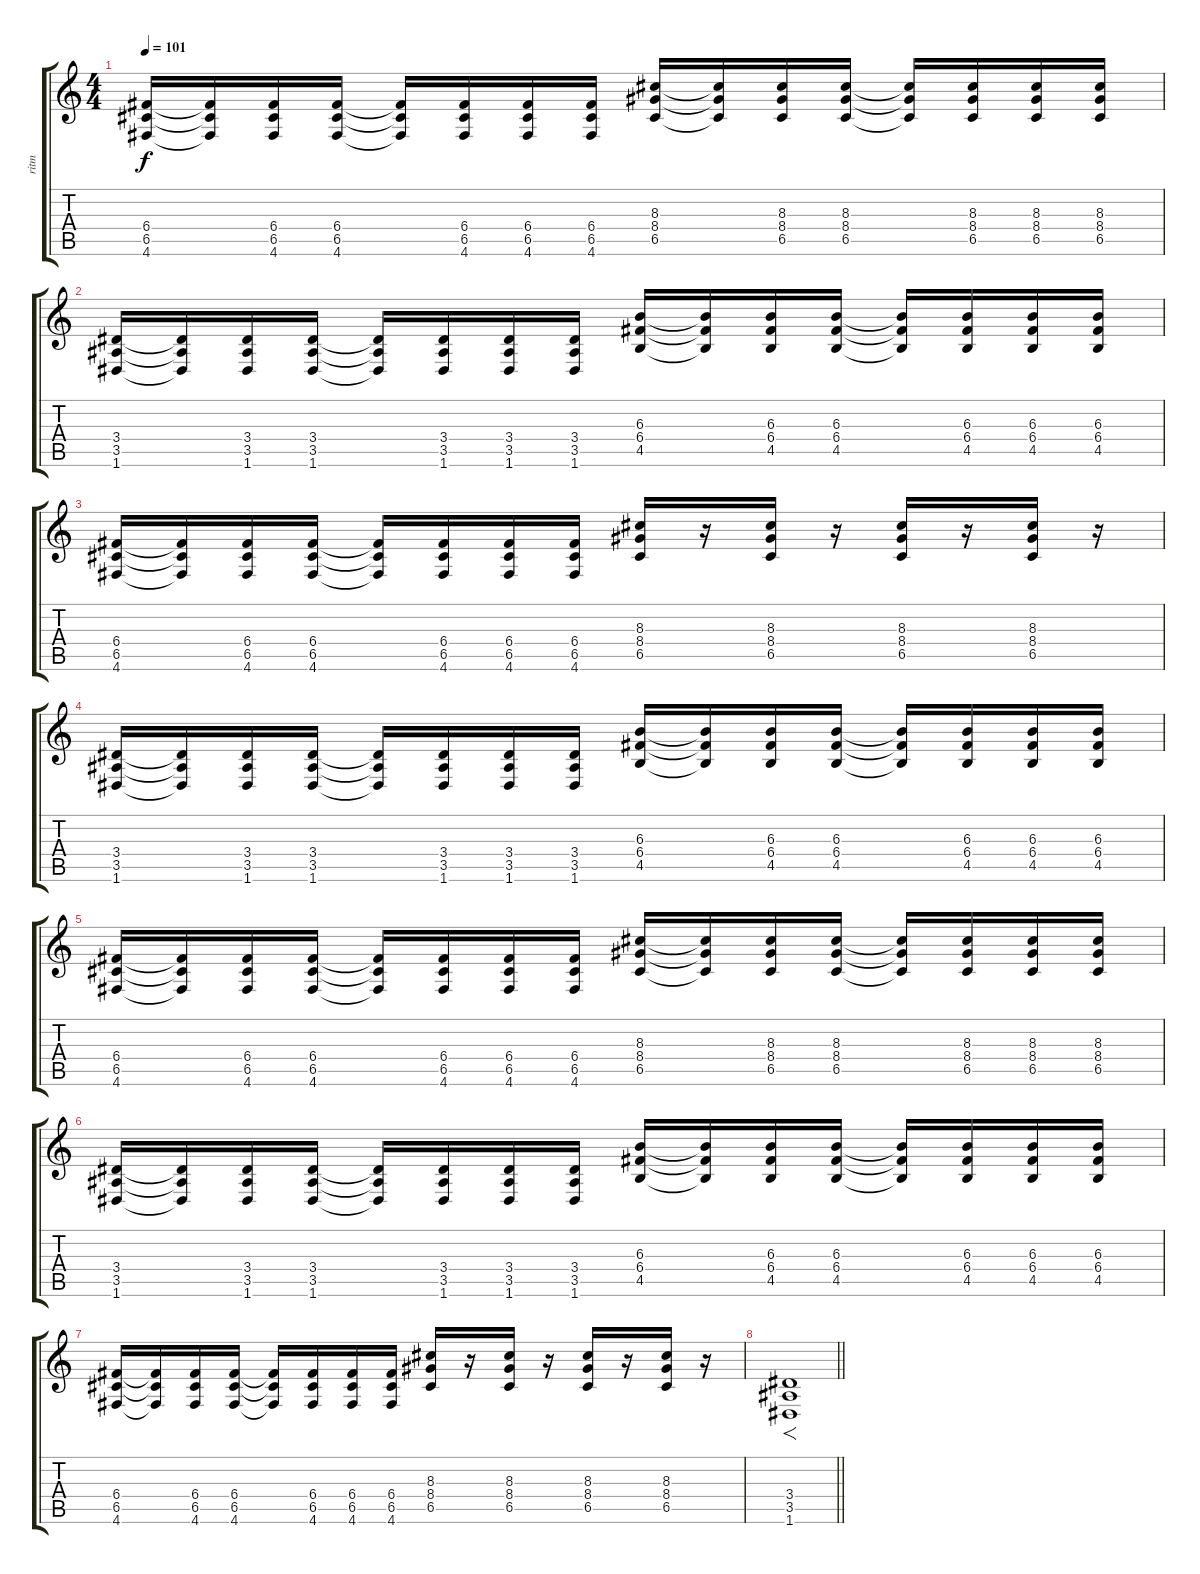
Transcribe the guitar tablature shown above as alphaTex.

\track ("ritm" "ritm") {instrument distortionguitar}
\staff {score tabs}
\tuning (D4 A3 F3 C3 G2 D2) {hide}
\ts (4 4)
\tempo 101
\clef g2
\ks c
(6.4 6.5 4.6).16{dy f} (6.4{t} 6.5{t} 4.6{t}).16 (6.4 6.5 4.6).16 (6.4 6.5 4.6).16 (6.4{t} 6.5{t} 4.6{t}).16 (6.4 6.5 4.6).16 (6.4 6.5 4.6).16 (6.4 6.5 4.6).16 (8.3 8.4 6.5).16 (8.3{t} 8.4{t} 6.5{t}).16 (8.3 8.4 6.5).16 (8.3 8.4 6.5).16 (8.3{t} 8.4{t} 6.5{t}).16 (8.3 8.4 6.5).16 (8.3 8.4 6.5).16 (8.3 8.4 6.5).16 |
(3.4 3.5 1.6).16 (3.4{t} 3.5{t} 1.6{t}).16 (3.4 3.5 1.6).16 (3.4 3.5 1.6).16 (3.4{t} 3.5{t} 1.6{t}).16 (3.4 3.5 1.6).16 (3.4 3.5 1.6).16 (3.4 3.5 1.6).16 (6.3 6.4 4.5).16 (6.3{t} 6.4{t} 4.5{t}).16 (6.3 6.4 4.5).16 (6.3 6.4 4.5).16 (6.3{t} 6.4{t} 4.5{t}).16 (6.3 6.4 4.5).16 (6.3 6.4 4.5).16 (6.3 6.4 4.5).16 |
(6.4 6.5 4.6).16 (6.4{t} 6.5{t} 4.6{t}).16 (6.4 6.5 4.6).16 (6.4 6.5 4.6).16 (6.4{t} 6.5{t} 4.6{t}).16 (6.4 6.5 4.6).16 (6.4 6.5 4.6).16 (6.4 6.5 4.6).16 (8.3 8.4 6.5).16 r.16 (8.3 8.4 6.5).16 r.16 (8.3 8.4 6.5).16 r.16 (8.3 8.4 6.5).16 r.16 |
(3.4 3.5 1.6).16 (3.4{t} 3.5{t} 1.6{t}).16 (3.4 3.5 1.6).16 (3.4 3.5 1.6).16 (3.4{t} 3.5{t} 1.6{t}).16 (3.4 3.5 1.6).16 (3.4 3.5 1.6).16 (3.4 3.5 1.6).16 (6.3 6.4 4.5).16 (6.3{t} 6.4{t} 4.5{t}).16 (6.3 6.4 4.5).16 (6.3 6.4 4.5).16 (6.3{t} 6.4{t} 4.5{t}).16 (6.3 6.4 4.5).16 (6.3 6.4 4.5).16 (6.3 6.4 4.5).16 |
(6.4 6.5 4.6).16 (6.4{t} 6.5{t} 4.6{t}).16 (6.4 6.5 4.6).16 (6.4 6.5 4.6).16 (6.4{t} 6.5{t} 4.6{t}).16 (6.4 6.5 4.6).16 (6.4 6.5 4.6).16 (6.4 6.5 4.6).16 (8.3 8.4 6.5).16 (8.3{t} 8.4{t} 6.5{t}).16 (8.3 8.4 6.5).16 (8.3 8.4 6.5).16 (8.3{t} 8.4{t} 6.5{t}).16 (8.3 8.4 6.5).16 (8.3 8.4 6.5).16 (8.3 8.4 6.5).16 |
(3.4 3.5 1.6).16 (3.4{t} 3.5{t} 1.6{t}).16 (3.4 3.5 1.6).16 (3.4 3.5 1.6).16 (3.4{t} 3.5{t} 1.6{t}).16 (3.4 3.5 1.6).16 (3.4 3.5 1.6).16 (3.4 3.5 1.6).16 (6.3 6.4 4.5).16 (6.3{t} 6.4{t} 4.5{t}).16 (6.3 6.4 4.5).16 (6.3 6.4 4.5).16 (6.3{t} 6.4{t} 4.5{t}).16 (6.3 6.4 4.5).16 (6.3 6.4 4.5).16 (6.3 6.4 4.5).16 |
(6.4 6.5 4.6).16 (6.4{t} 6.5{t} 4.6{t}).16 (6.4 6.5 4.6).16 (6.4 6.5 4.6).16 (6.4{t} 6.5{t} 4.6{t}).16 (6.4 6.5 4.6).16 (6.4 6.5 4.6).16 (6.4 6.5 4.6).16 (8.3 8.4 6.5).16 r.16 (8.3 8.4 6.5).16 r.16 (8.3 8.4 6.5).16 r.16 (8.3 8.4 6.5).16 r.16 |
\barLineRight lightlight
(3.4 3.5 1.6).1{f}
